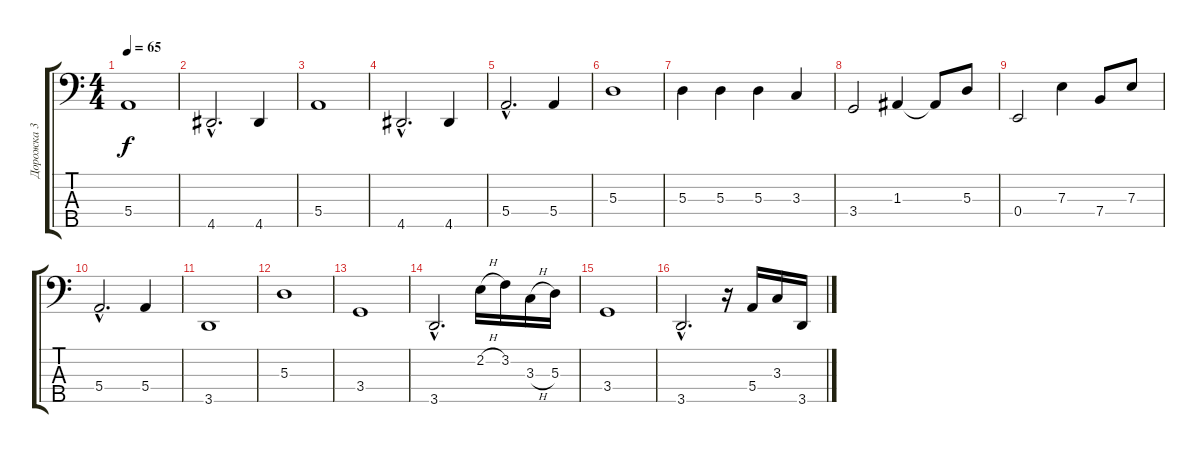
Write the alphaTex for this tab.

\track ("Дорожка 3" "Дорожка 3") {instrument fretlessbass}
\staff {score tabs}
\tuning (G2 D2 A1 E1 B0) {hide}
\ts (4 4)
\tempo 65
\clef f4
\ks c
5.4.1{dy f} |
4.5{hac}.2{d} 4.5.4 |
5.4.1 |
4.5{hac}.2{d} 4.5.4 |
5.4{hac}.2{d} 5.4.4 |
5.3.1 |
5.3.4 5.3.4 5.3.4 3.3.4 |
3.4.2 1.3.4 1.3{t}.8 5.3.8 |
0.4.2 7.3.4 7.4.8 7.3.8 |
5.4{hac}.2{d} 5.4.4 |
3.5.1 |
5.3.1 |
3.4.1 |
3.5{hac}.2{d} 2.2{h}.16 3.2.16 3.3{h}.16 5.3.16 |
3.4.1 |
3.5{hac}.2{d} r.16 5.4.16 3.3.16 3.5.16
